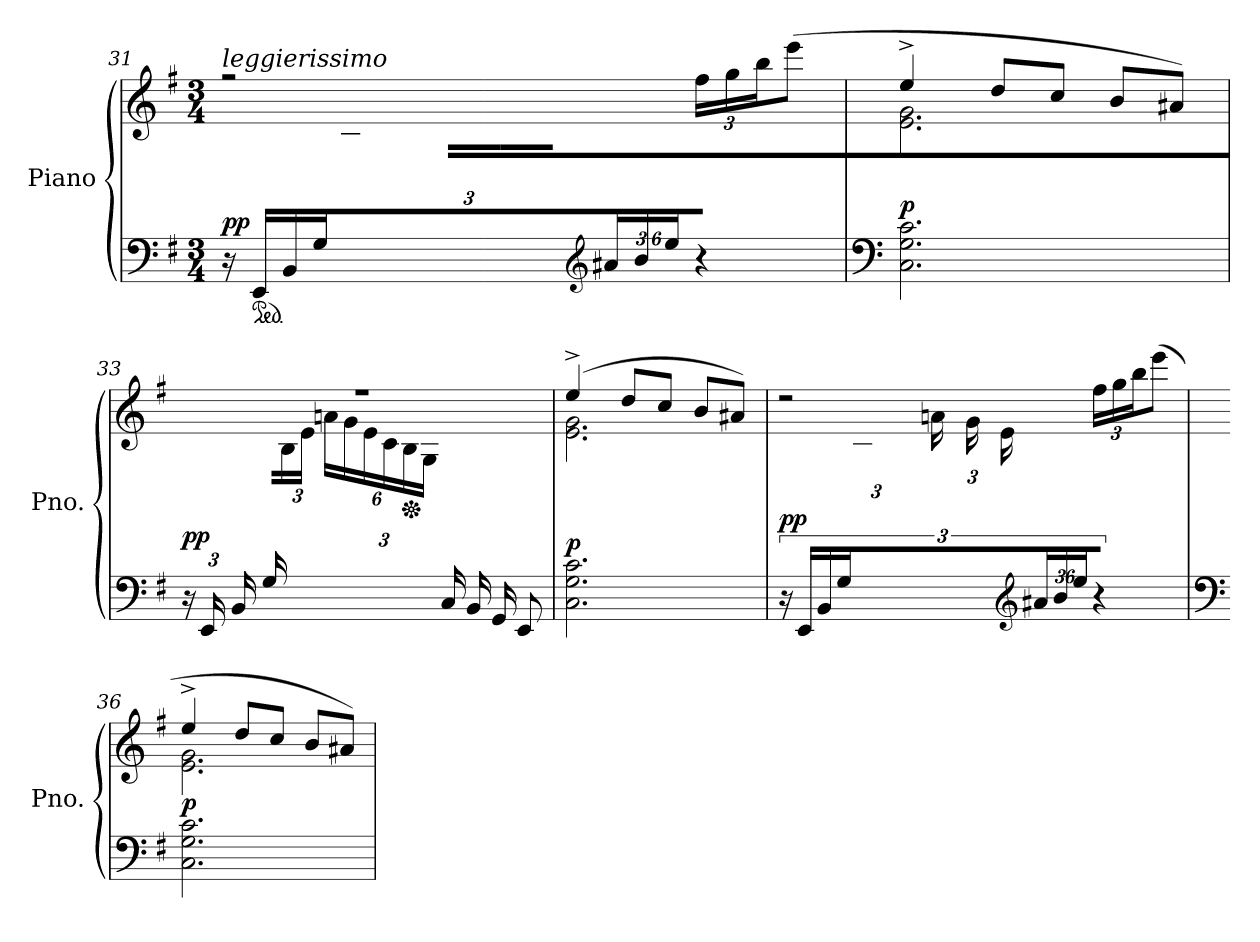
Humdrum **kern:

**kern	**kern	**dynam
*part1	*part1	*part1
*staff2	*staff1	*staff1/2
*I"Piano	*	*
*I'Pno.	*	*
*clefF4	*clefG2	*
*k[f#]	*k[f#]	*
*M3/4	*M3/4	*
*Xbrackettup	*	*
=31	=31	=31
*	*^	*
!	!LO:TX:a:i:t=leggierissimo	!	!
!	!	!	!LO:DY:a=2
24r	2r	6ryy	pp
*ped	*	*	*
(>24EE/LL	.	.	.
24BB/	.	.	.
24G/	.	.	.
24%5ryy	.	24B\	.
.	.	24e\JJ	.
*	*	*Xbrackettup	*
.	.	24an\LL	.
.	.	24g\	.
.	.	24e\	.
*clefG2	*	*	*
24a#X/	.	4.ryy	.
24b/	.	.	.
24ee/JJ	.	.	.
4r	24ff#\LL	.	.
.	24gg\	.	.
.	24bb\J	.	.
.	(8eee\J	.	.
=32	=32	=32	=32
*clefF4	*	*	*
!	!	!	!LO:DY:a=2
2.C\ 2.G\ 2.c\	4ee^/	2.e\ 2.g\	p
.	8dd/L	.	.
.	8cc/J	.	.
.	8b/L	.	.
.	8a#X/J)	.	.
!!LO:LB:g=z	!!
=33	=33	=33	=33
!	!	!	!LO:DY:a=2
24r	2.r	6ryy	pp
24EE/LL	.	.	.
24BB/	.	.	.
24G/	.	.	.
3ryy	.	24B\	.
.	.	24e\JJ	.
.	.	24an\LL	.
.	.	24g\	.
.	.	24e\	.
.	.	24c\	.
*	*Xped	*	*
.	.	24B\	.
.	.	24G\JJ	.
24C/LL	.	4ryy	.
24BB/	.	.	.
24GG/J	.	.	.
8EE/J	.	.	.
=34	=34	=34	=34
!	!	!	!LO:DY:a=2
2.C\ 2.G\ 2.c\	(>4ee^/	2.e\ 2.g\	p
.	8dd/L	.	.
.	8cc/J	.	.
.	8b/L	.	.
.	8a#X/J)	.	.
=35	=35	=35	=35
*brackettup	*	*	*
!	!	!	!LO:DY:a=2
24r	2r	6ryy	pp
(>24EE/LL	.	.	.
24BB/	.	.	.
*Xbrackettup	*	*	*
24G/	.	.	.
24%5ryy	.	24B\	.
.	.	24e\JJ	.
.	.	24an\LL	.
.	.	24g\	.
.	.	24e\	.
*clefG2	*	*	*
24a#X/	.	4.ryy	.
24b/	.	.	.
24ee/JJ	.	.	.
4r	24ff#\LL	.	.
.	24gg\	.	.
.	24bb\J	.	.
.	(8eee\J	.	.
!!LO:LB:g=z	!!
=36	=36	=36	=36
*clefF4	*	*	*
!	!	!	!LO:DY:a=2
2.C\ 2.G\ 2.c\	4ee^/	2.e\ 2.g\	p
.	8dd/L	.	.
.	8cc/J	.	.
.	8b/L	.	.
.	8a#X/J)	.	.
*	*v	*v	*
=	=	=
*-	*-	*-
